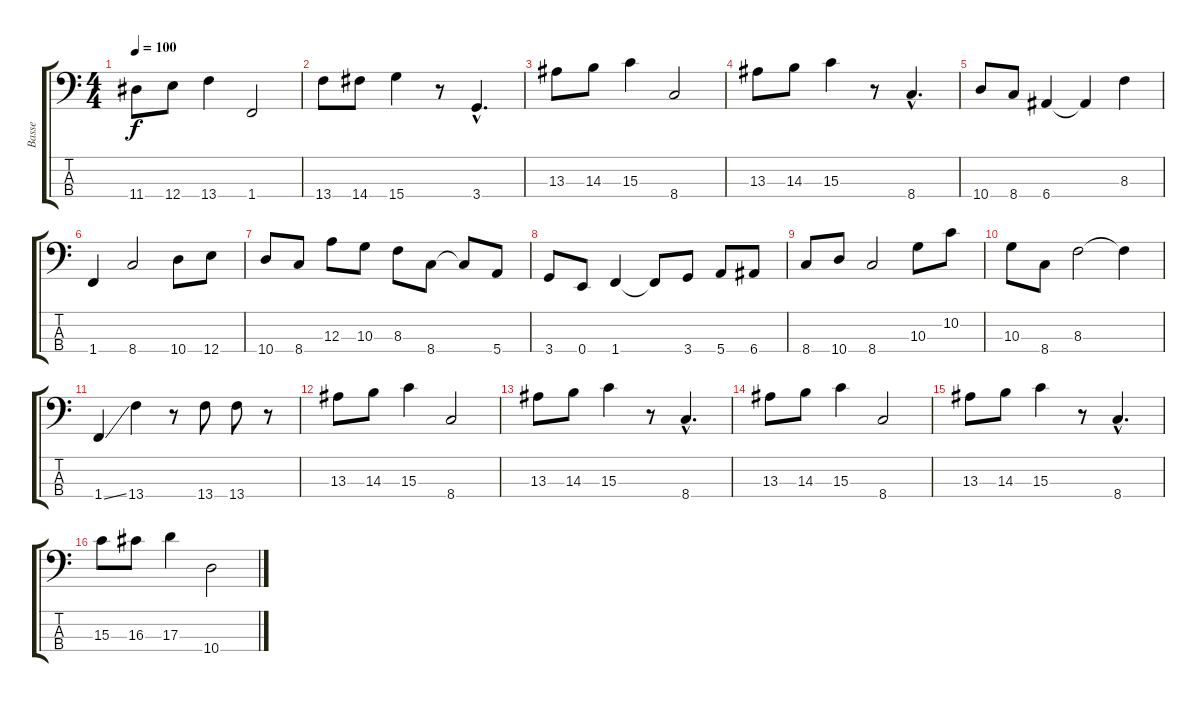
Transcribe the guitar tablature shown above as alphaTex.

\track ("Basse" "Basse") {instrument electricbassfinger}
\staff {score tabs}
\tuning (G2 D2 A1 E1) {hide}
\ts (4 4)
\tempo 100
\clef f4
\ks c
11.4.8{dy f} 12.4.8 13.4.4 1.4.2 |
13.4.8 14.4.8 15.4.4 r.8 3.4{hac}.4{d} |
13.3.8 14.3.8 15.3.4 8.4.2 |
13.3.8 14.3.8 15.3.4 r.8 8.4{hac}.4{d} |
10.4.8 8.4.8 6.4.4 6.4{t}.4 8.3.4 |
1.4.4 8.4.2 10.4.8 12.4.8 |
10.4.8 8.4.8 12.3.8 10.3.8 8.3.8 8.4.8 8.4{t}.8 5.4.8 |
3.4.8 0.4.8 1.4.4 1.4{t}.8 3.4.8 5.4.8 6.4.8 |
8.4.8 10.4.8 8.4.2 10.3.8 10.2.8 |
10.3.8 8.4.8 8.3.2 8.3{t}.4 |
1.4{ss}.4 13.4.4 r.8 13.4.8 13.4.8 r.8 |
13.3.8 14.3.8 15.3.4 8.4.2 |
13.3.8 14.3.8 15.3.4 r.8 8.4{hac}.4{d} |
13.3.8 14.3.8 15.3.4 8.4.2 |
13.3.8 14.3.8 15.3.4 r.8 8.4{hac}.4{d} |
15.3.8 16.3.8 17.3.4 10.4.2
